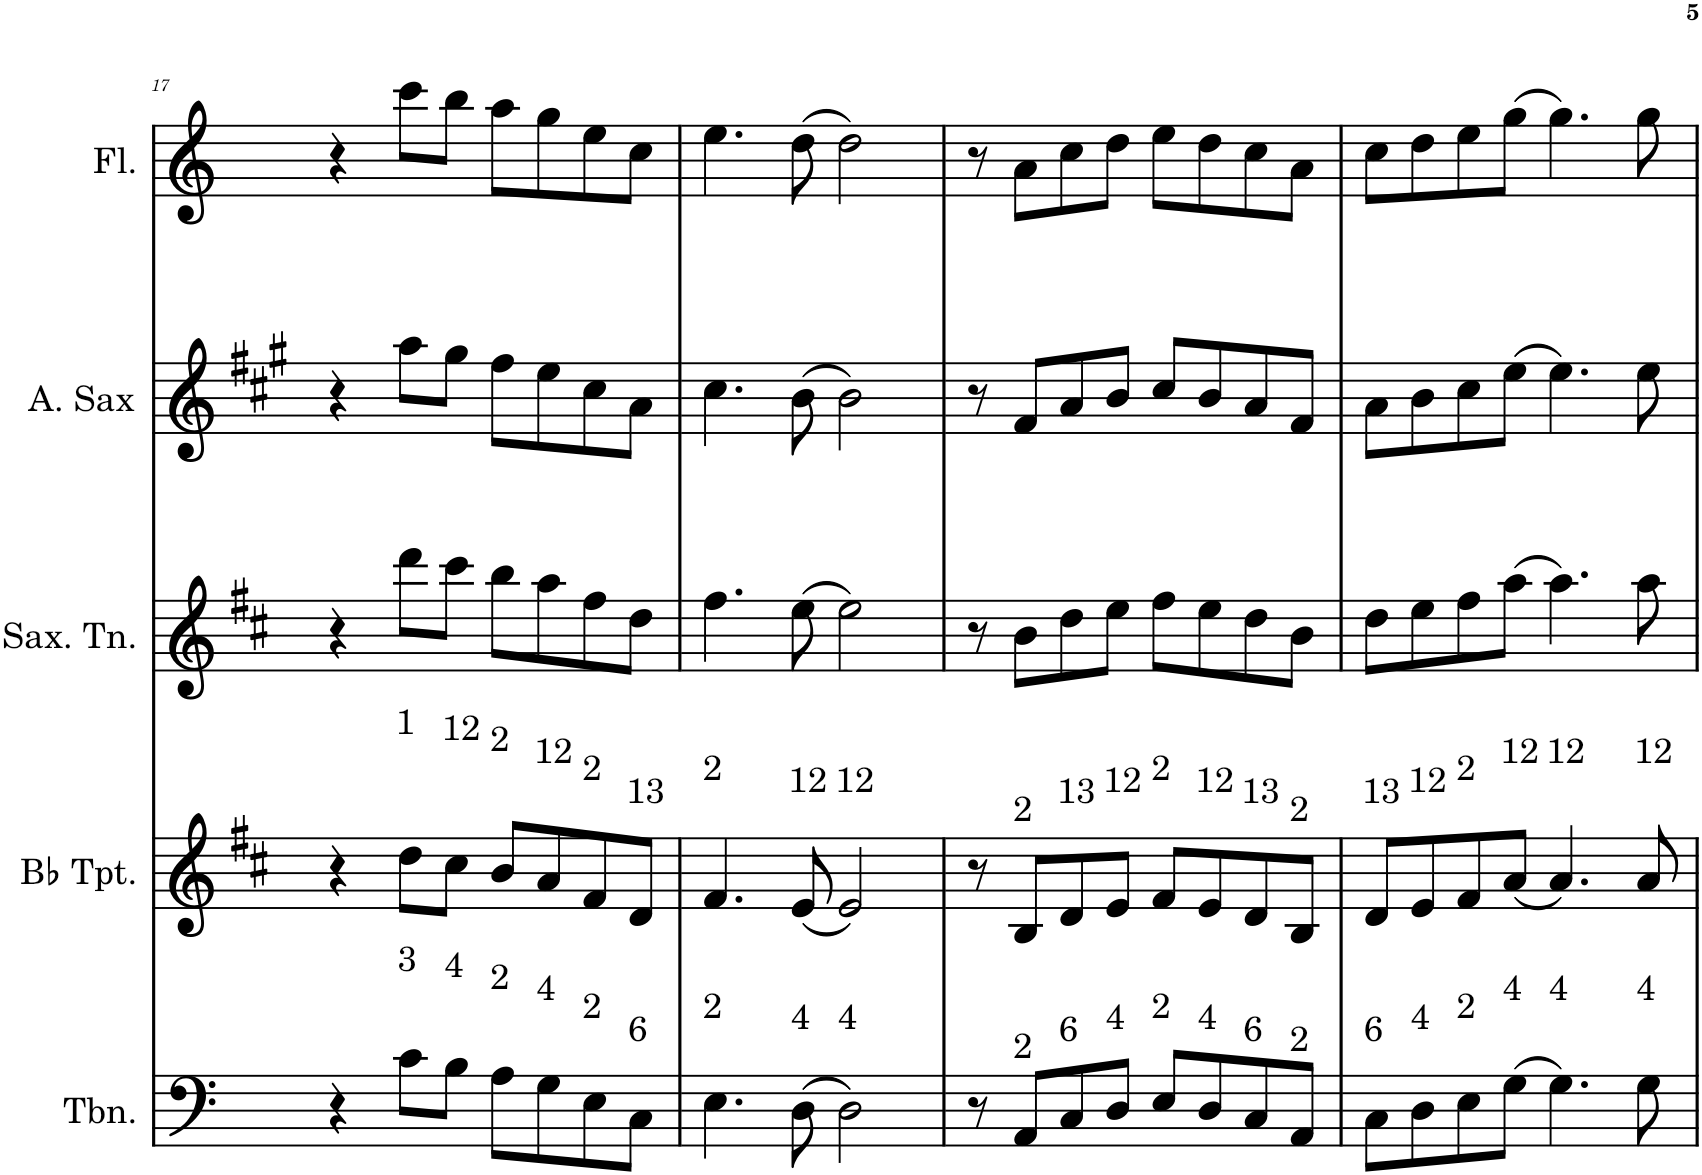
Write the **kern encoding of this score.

**kern	**kern	**kern	**kern	**kern
*part5	*part4	*part3	*part2	*part1
*staff5	*staff4	*staff3	*staff2	*staff1
*I"Trombone	*I"Bb Trumpet	*I"Saxofone Tenor	*I"Saxofone Alto	*I"Flauta Transversal
*I'Tbn.	*I'Bb Tpt.	*I'Sax. Tn.	*	*I'Fl.
!!LO:PB:g=z
*clefF4	*clefG2	*clefG2	*clefG2	*clefG2
*	*Trd1c2	*Trd8c14	*Trd5c9	*
*k[]	*k[f#c#]	*k[f#c#]	*k[f#c#g#]	*k[]
*M4/4	*M4/4	*M4/4	*M4/4	*M4/4
=17	=17	=17	=17	=17
4r	4r	4r	4r	4r
!	!LO:TX:a:t=1	!	!	!
!LO:TX:a:t=3	!	!	!	!
8c\L	8dd\L	8ddd\L	8aa\L	8ccc\L
!	!LO:TX:a:t=12	!	!	!
!LO:TX:a:t=4	!	!	!	!
8B\J	8cc#\J	8ccc#\J	8gg#\J	8bb\J
!	!LO:TX:a:t=2	!	!	!
!LO:TX:a:t=2	!	!	!	!
8A\L	8b/L	8bb\L	8ff#\L	8aa\L
!	!LO:TX:a:t=12	!	!	!
!LO:TX:a:t=4	!	!	!	!
8G\	8a/	8aa\	8ee\	8gg\
!	!LO:TX:a:t=2	!	!	!
!LO:TX:a:t=2	!	!	!	!
8E\	8f#/	8ff#\	8cc#\	8ee\
!	!LO:TX:a:t=13	!	!	!
!LO:TX:a:t=6	!	!	!	!
8C\J	8d/J	8dd\J	8a\J	8cc\J
=18	=18	=18	=18	=18
!	!LO:TX:a:t=2	!	!	!
!LO:TX:a:t=2	!	!	!	!
4.E\	4.f#/	4.ff#\	4.cc#\	4.ee\
!	!LO:TX:a:t=12	!	!	!
!LO:TX:a:t=4	!	!	!	!
(8D\	(8e/	(8ee\	(8b\	(8dd\
!	!LO:TX:a:t=12	!	!	!
!LO:TX:a:t=4	!	!	!	!
2D\)	2e/)	2ee\)	2b\)	2dd\)
=19	=19	=19	=19	=19
8r	8r	8r	8r	8r
!	!LO:TX:a:t=2	!	!	!
!LO:TX:a:t=2	!	!	!	!
8AA/L	8B/L	8b\L	8f#/L	8a\L
!	!LO:TX:a:t=13	!	!	!
!LO:TX:a:t=6	!	!	!	!
8C/	8d/	8dd\	8a/	8cc\
!	!LO:TX:a:t=12	!	!	!
!LO:TX:a:t=4	!	!	!	!
8D/J	8e/J	8ee\J	8b/J	8dd\J
!	!LO:TX:a:t=2	!	!	!
!LO:TX:a:t=2	!	!	!	!
8E/L	8f#/L	8ff#\L	8cc#/L	8ee\L
!	!LO:TX:a:t=12	!	!	!
!LO:TX:a:t=4	!	!	!	!
8D/	8e/	8ee\	8b/	8dd\
!	!LO:TX:a:t=13	!	!	!
!LO:TX:a:t=6	!	!	!	!
8C/	8d/	8dd\	8a/	8cc\
!	!LO:TX:a:t=2	!	!	!
!LO:TX:a:t=2	!	!	!	!
8AA/J	8B/J	8b\J	8f#/J	8a\J
=20	=20	=20	=20	=20
!	!LO:TX:a:t=13	!	!	!
!LO:TX:a:t=6	!	!	!	!
8C\L	8d/L	8dd\L	8a\L	8cc\L
!	!LO:TX:a:t=12	!	!	!
!LO:TX:a:t=4	!	!	!	!
8D\	8e/	8ee\	8b\	8dd\
!	!LO:TX:a:t=2	!	!	!
!LO:TX:a:t=2	!	!	!	!
8E\	8f#/	8ff#\	8cc#\	8ee\
!	!LO:TX:a:t=12	!	!	!
!LO:TX:a:t=4	!	!	!	!
(8G\J	(8a/J	(8aa\J	(8ee\J	(8gg\J
!	!LO:TX:a:t=12	!	!	!
!LO:TX:a:t=4	!	!	!	!
4.G\)	4.a/)	4.aa\)	4.ee\)	4.gg\)
!	!LO:TX:a:t=12	!	!	!
!LO:TX:a:t=4	!	!	!	!
8G\	8a/	8aa\	8ee\	8gg\
=	=	=	=	=
*-	*-	*-	*-	*-
